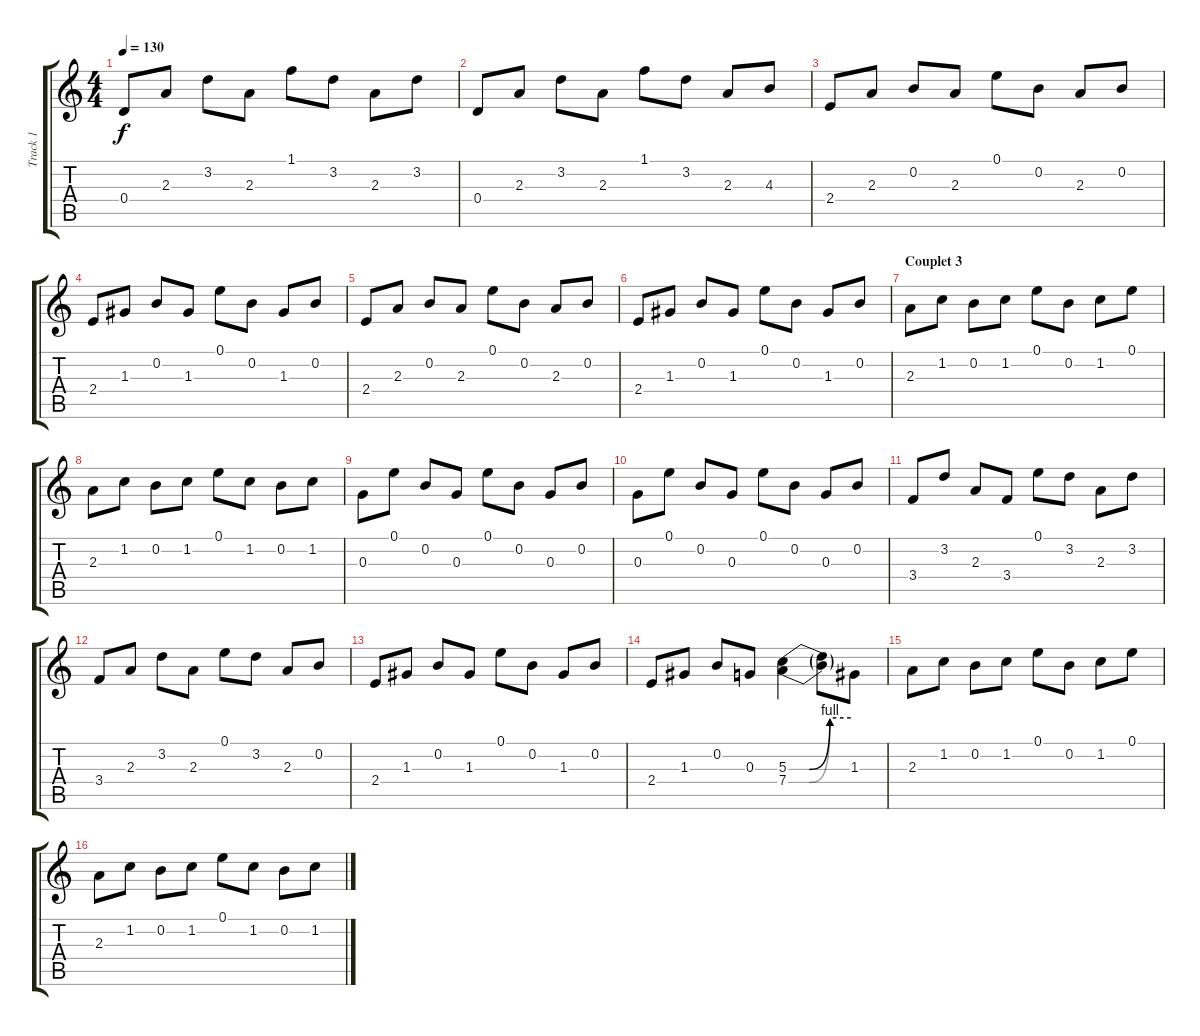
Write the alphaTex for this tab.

\track ("Track 1" "Track 1") {instrument acousticguitarsteel}
\staff {score tabs}
\tuning (E4 B3 G3 D3 A2 E2) {hide}
\ts (4 4)
\tempo 130
\clef g2
\ks c
0.4.8{dy f} 2.3.8 3.2.8 2.3.8 1.1.8 3.2.8 2.3.8 3.2.8 |
0.4.8 2.3.8 3.2.8 2.3.8 1.1.8 3.2.8 2.3.8 4.3.8 |
2.4.8 2.3.8 0.2.8 2.3.8 0.1.8 0.2.8 2.3.8 0.2.8 |
2.4.8 1.3.8 0.2.8 1.3.8 0.1.8 0.2.8 1.3.8 0.2.8 |
2.4.8 2.3.8 0.2.8 2.3.8 0.1.8 0.2.8 2.3.8 0.2.8 |
2.4.8 1.3.8 0.2.8 1.3.8 0.1.8 0.2.8 1.3.8 0.2.8 |
\section ("" "Couplet 3")
2.3.8 1.2.8 0.2.8 1.2.8 0.1.8 0.2.8 1.2.8 0.1.8 |
2.3.8 1.2.8 0.2.8 1.2.8 0.1.8 1.2.8 0.2.8 1.2.8 |
0.3.8 0.1.8 0.2.8 0.3.8 0.1.8 0.2.8 0.3.8 0.2.8 |
0.3.8 0.1.8 0.2.8 0.3.8 0.1.8 0.2.8 0.3.8 0.2.8 |
3.4.8 3.2.8 2.3.8 3.4.8 0.1.8 3.2.8 2.3.8 3.2.8 |
3.4.8 2.3.8 3.2.8 2.3.8 0.1.8 3.2.8 2.3.8 0.2.8 |
2.4.8 1.3.8 0.2.8 1.3.8 0.1.8 0.2.8 1.3.8 0.2.8 |
2.4.8 1.3.8 0.2.8 0.3.8 (5.3{be (custom 0 0 20 0 40 4 60 4)} 7.4{be (custom 0 0 20 0 40 4 60 4)}).4 (5.3{t} 7.4{t}).8 1.3.8 |
2.3.8 1.2.8 0.2.8 1.2.8 0.1.8 0.2.8 1.2.8 0.1.8 |
2.3.8 1.2.8 0.2.8 1.2.8 0.1.8 1.2.8 0.2.8 1.2.8
